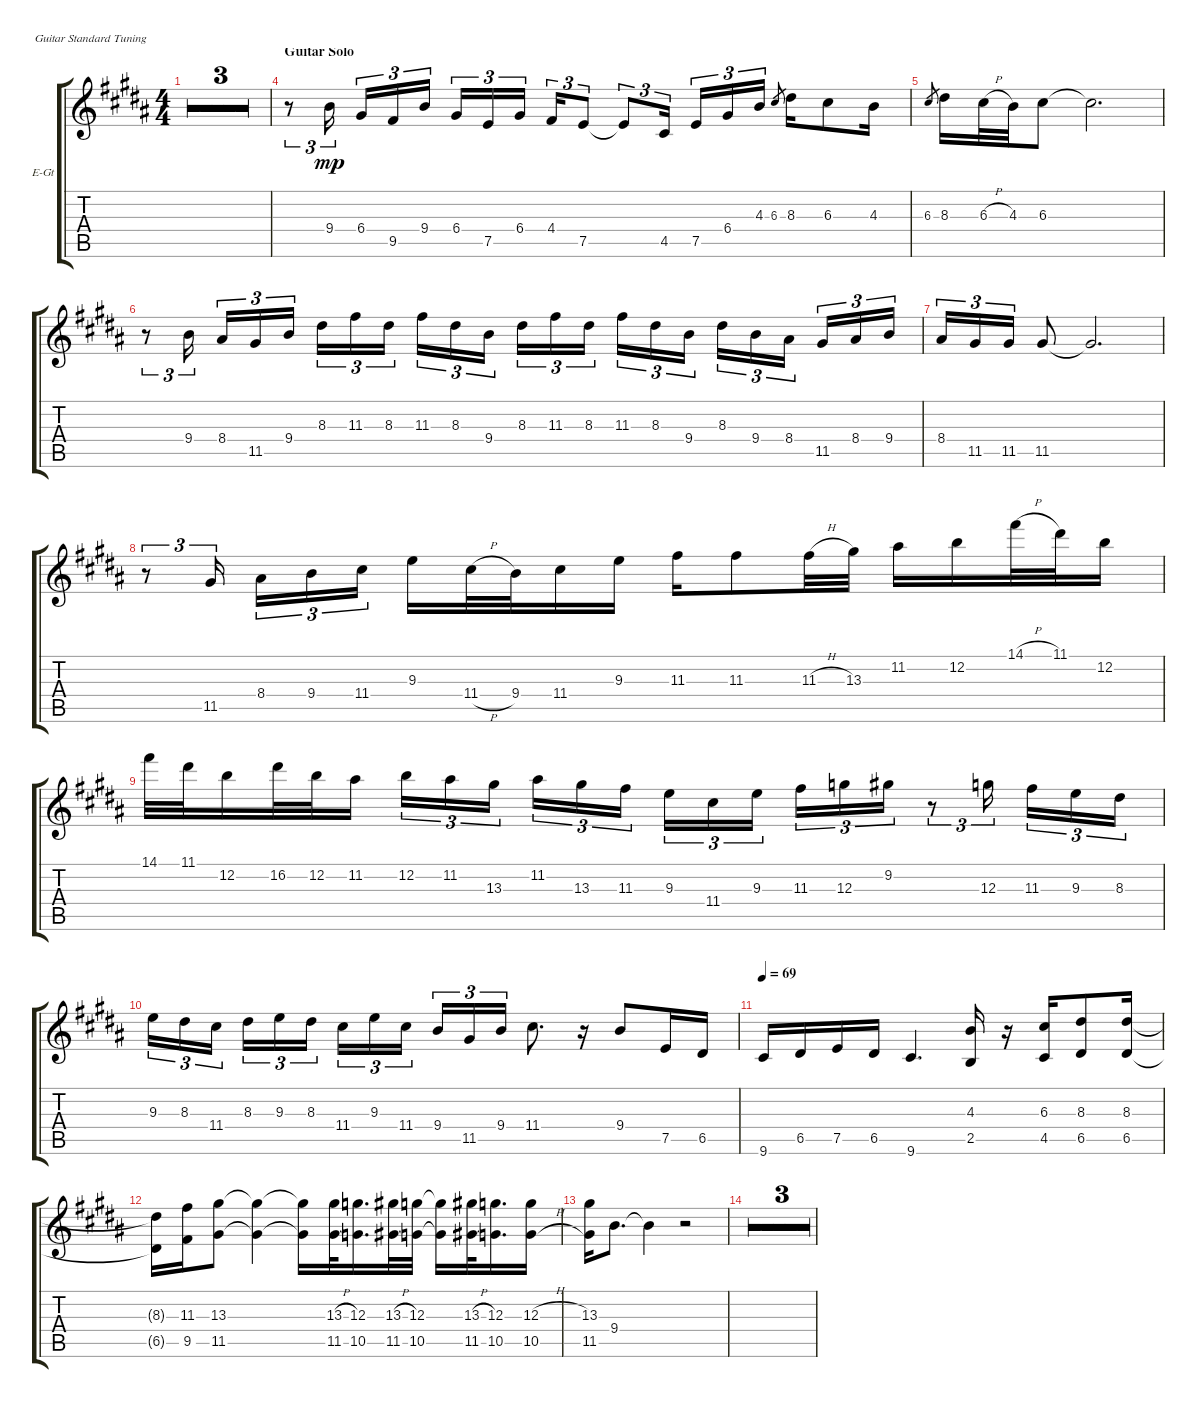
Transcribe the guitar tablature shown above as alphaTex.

\bracketExtendMode groupsimilarinstruments
\firstSystemTrackNameOrientation horizontal
\otherSystemsTrackNameOrientation horizontal
\track ("E. Guitar I" "E-Gt") {multiBarRest instrument distortionguitar}
\staff {score tabs}
\tuning (E4 B3 G3 D3 A2 E2)
\ts (4 4)
\tempo 65
\clef g2
\ks g#minor
r.1{dy f} |
r.1 |
\tempo 65
r.1 |
\section ("" "Guitar Solo")
r.8{tu (3 2)} 9.4.16{tu (3 2) dy mp} 6.4.16{tu (3 2)} 9.5.16{tu (3 2)} 9.4.16{tu (3 2)} 6.4.16{tu (3 2)} 7.5.16{tu (3 2)} 6.4.16{tu (3 2)} 4.4.16{tu (3 2)} 7.5.8{tu (3 2)} 7.5{t}.8{tu (3 2)} 4.5.16{tu (3 2)} 7.5.16{tu (3 2)} 6.4.16{tu (3 2)} 4.3.16{tu (3 2)} 6.3.8{gr} 8.3.16 6.3.8 4.3.16 |
6.3.8{gr} 8.3.16 6.3{h}.32 4.3.32 6.3.8 6.3{t}.2{d} |
r.8{tu (3 2)} 9.4.16{tu (3 2)} 8.4.16{tu (3 2)} 11.5.16{tu (3 2)} 9.4.16{tu (3 2)} 8.3.16{tu (3 2)} 11.3.16{tu (3 2)} 8.3.16{tu (3 2)} 11.3.16{tu (3 2)} 8.3.16{tu (3 2)} 9.4.16{tu (3 2)} 8.3.16{tu (3 2)} 11.3.16{tu (3 2)} 8.3.16{tu (3 2)} 11.3.16{tu (3 2)} 8.3.16{tu (3 2)} 9.4.16{tu (3 2)} 8.3.16{tu (3 2)} 9.4.16{tu (3 2)} 8.4.16{tu (3 2)} 11.5.16{tu (3 2)} 8.4.16{tu (3 2)} 9.4.16{tu (3 2)} |
8.4.16{tu (3 2)} 11.5.16{tu (3 2)} 11.5.16{tu (3 2)} 11.5.8 11.5{t}.2{d} |
r.8{tu (3 2)} 11.5.16{tu (3 2)} 8.4.16{tu (3 2)} 9.4.16{tu (3 2)} 11.4.16{tu (3 2)} 9.3.16 11.4{h}.32 9.4.32 11.4.16 9.3.16 11.3.16 11.3.8 11.3{h}.32 13.3.32 11.2.16 12.2.16 14.1{h}.32 11.1.32 12.2.16 |
14.1.32 11.1.32 12.2.16 16.2.32 12.2.32 11.2.16 12.2.16{tu (3 2)} 11.2.16{tu (3 2)} 13.3.16{tu (3 2)} 11.2.16{tu (3 2)} 13.3.16{tu (3 2)} 11.3.16{tu (3 2)} 9.3.16{tu (3 2)} 11.4.16{tu (3 2)} 9.3.16{tu (3 2)} 11.3.16{tu (3 2)} 12.3.16{tu (3 2)} 9.2.16{tu (3 2)} r.8{tu (3 2)} 12.3.16{tu (3 2)} 11.3.16{tu (3 2)} 9.3.16{tu (3 2)} 8.3.16{tu (3 2)} |
9.3.16{tu (3 2)} 8.3.16{tu (3 2)} 11.4.16{tu (3 2)} 8.3.16{tu (3 2)} 9.3.16{tu (3 2)} 8.3.16{tu (3 2)} 11.4.16{tu (3 2)} 9.3.16{tu (3 2)} 11.4.16{tu (3 2)} 9.4.16{tu (3 2)} 11.5.16{tu (3 2)} 9.4.16{tu (3 2)} 11.4.8{d} r.16 9.4.8 7.5.16 6.5.16 |
\tempo 69
9.6.16 6.5.16 7.5.16 6.5.16 9.6.4{d} (4.3 2.5).16 r.16 (6.3 4.5).16 (8.3 6.5).8 (8.3 6.5).16 |
(8.3{t} 6.5{t}).16 (11.3 9.5).16 (13.3 11.5).8 (13.3{t} 11.5{t}).4 (13.3{t} 11.5{t}).16 (13.3{h} 11.5{h}).32 (12.3 10.5).16{d} (13.3{h} 11.5{h}).32 (12.3 10.5).32 (12.3{t} 10.5{t}).16 (13.3{h} 11.5{h}).32 (12.3 10.5).16{d} (12.3{h} 10.5{h}).16 |
(13.3 11.5).16 9.4.8{d} 9.4{t}.4 r.2 |
r.1 |
r.1 |
r.1
